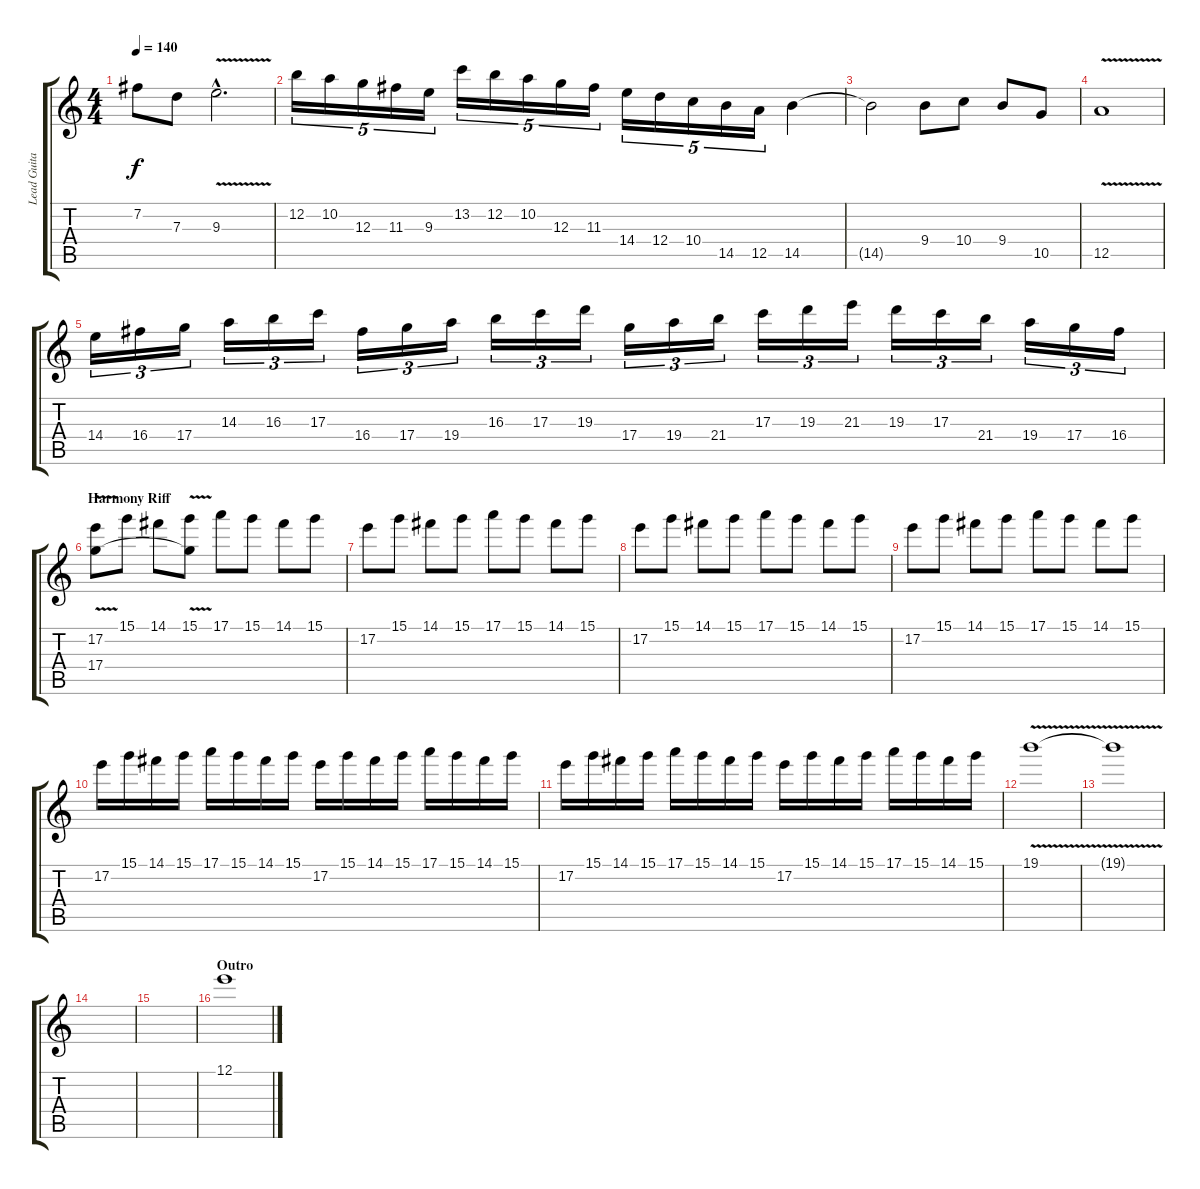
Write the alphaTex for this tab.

\track ("Lead Guitar" "Lead Guita") {instrument distortionguitar}
\staff {score tabs}
\tuning (E4 B3 G3 D3 A2 E2) {hide}
\ts (4 4)
\tempo 140
\clef g2
\ks c
7.2.8{dy f} 7.3.8 9.3{v hac}.2{d} |
12.2.16{tu (5 4)} 10.2.16{tu (5 4)} 12.3.16{tu (5 4)} 11.3.16{tu (5 4)} 9.3.16{tu (5 4)} 13.2.16{tu (5 4)} 12.2.16{tu (5 4)} 10.2.16{tu (5 4)} 12.3.16{tu (5 4)} 11.3.16{tu (5 4)} 14.4.16{tu (5 4)} 12.4.16{tu (5 4)} 10.4.16{tu (5 4)} 14.5.16{tu (5 4)} 12.5.16{tu (5 4)} 14.5.4 |
14.5{t}.2 9.4.8 10.4.8 9.4.8 10.5.8 |
12.5{v}.1 |
14.4.16{tu (3 2)} 16.4.16{tu (3 2)} 17.4.16{tu (3 2)} 14.3.16{tu (3 2)} 16.3.16{tu (3 2)} 17.3.16{tu (3 2)} 16.4.16{tu (3 2)} 17.4.16{tu (3 2)} 19.4.16{tu (3 2)} 16.3.16{tu (3 2)} 17.3.16{tu (3 2)} 19.3.16{tu (3 2)} 17.4.16{tu (3 2)} 19.4.16{tu (3 2)} 21.4.16{tu (3 2)} 17.3.16{tu (3 2)} 19.3.16{tu (3 2)} 21.3.16{tu (3 2)} 19.3.16{tu (3 2)} 17.3.16{tu (3 2)} 21.4.16{tu (3 2)} 19.4.16{tu (3 2)} 17.4.16{tu (3 2)} 16.4.16{tu (3 2)} |
\section ("" "Harmony Riff")
(17.2 17.4{v}).8 15.1.8 14.1.8 (15.1 17.4{t}).8 17.1.8 15.1.8 14.1.8 15.1.8 |
17.2.8 15.1.8 14.1.8 15.1.8 17.1.8 15.1.8 14.1.8 15.1.8 |
17.2.8 15.1.8 14.1.8 15.1.8 17.1.8 15.1.8 14.1.8 15.1.8 |
17.2.8 15.1.8 14.1.8 15.1.8 17.1.8 15.1.8 14.1.8 15.1.8 |
17.2.16 15.1.16 14.1.16 15.1.16 17.1.16 15.1.16 14.1.16 15.1.16 17.2.16 15.1.16 14.1.16 15.1.16 17.1.16 15.1.16 14.1.16 15.1.16 |
17.2.16 15.1.16 14.1.16 15.1.16 17.1.16 15.1.16 14.1.16 15.1.16 17.2.16 15.1.16 14.1.16 15.1.16 17.1.16 15.1.16 14.1.16 15.1.16 |
19.1{v}.1{volume 3} |
19.1{t}.1 |
|
|
\section ("" "Outro")
12.1.1{volume 15}
